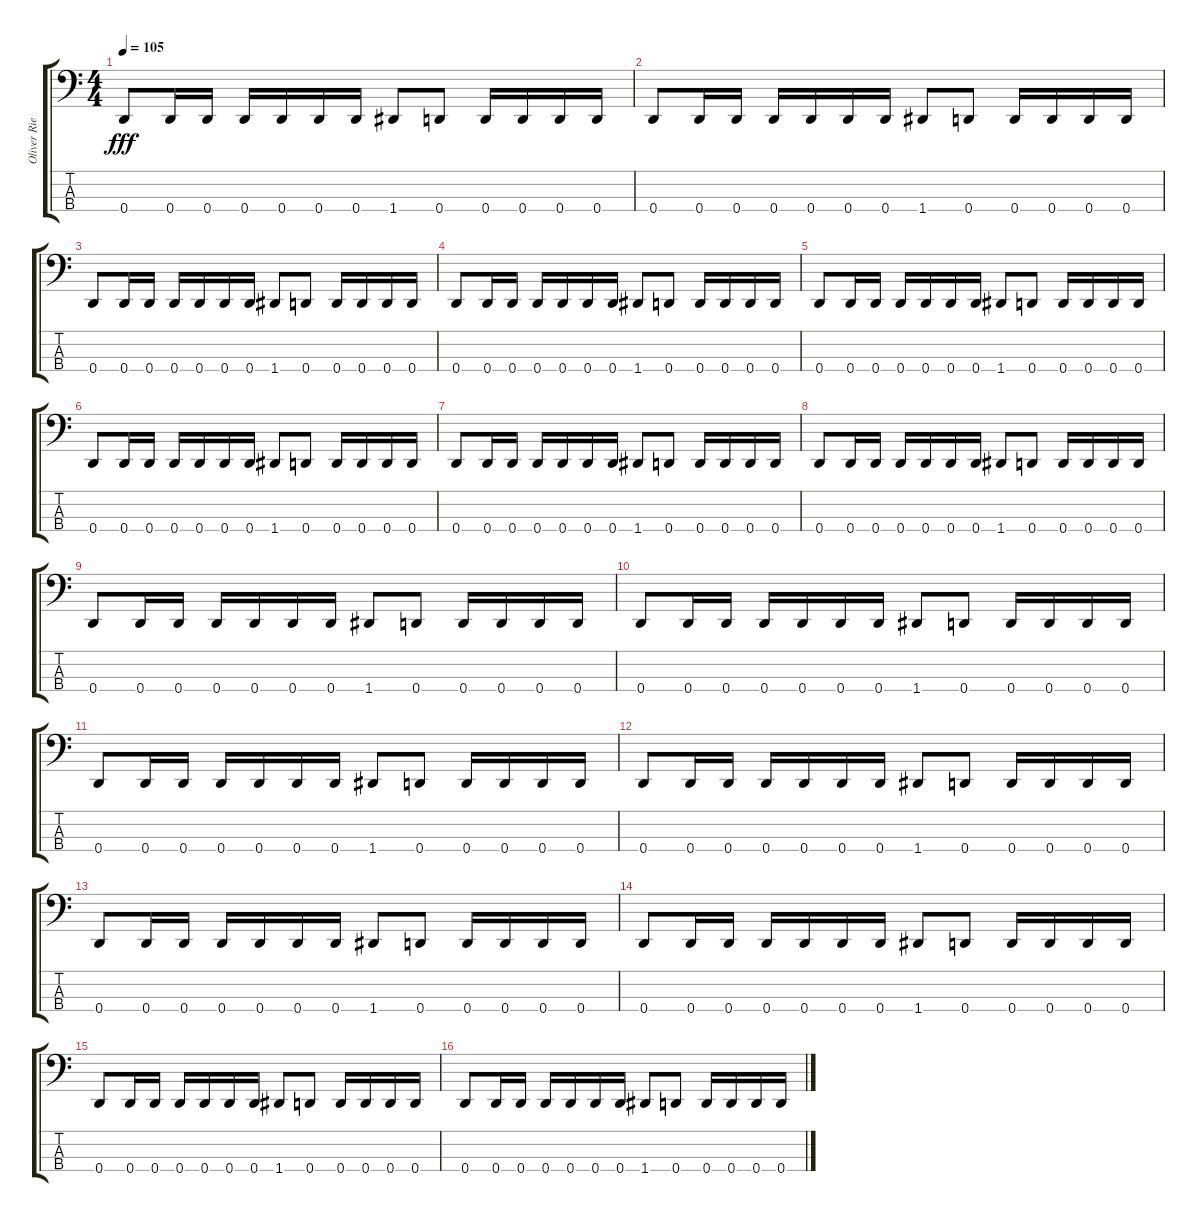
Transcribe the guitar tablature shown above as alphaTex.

\track ("Oliver Riedel" "Oliver Rie") {instrument electricbassfinger}
\staff {score tabs}
\tuning (G2 D2 A1 D1) {hide}
\ts (4 4)
\tempo 105
\clef f4
\ks c
0.4.8{dy fff} 0.4.16 0.4.16 0.4.16 0.4.16 0.4.16 0.4.16 1.4.8 0.4.8 0.4.16 0.4.16 0.4.16 0.4.16 |
0.4.8 0.4.16 0.4.16 0.4.16 0.4.16 0.4.16 0.4.16 1.4.8 0.4.8 0.4.16 0.4.16 0.4.16 0.4.16 |
0.4.8 0.4.16 0.4.16 0.4.16 0.4.16 0.4.16 0.4.16 1.4.8 0.4.8 0.4.16 0.4.16 0.4.16 0.4.16 |
0.4.8 0.4.16 0.4.16 0.4.16 0.4.16 0.4.16 0.4.16 1.4.8 0.4.8 0.4.16 0.4.16 0.4.16 0.4.16 |
0.4.8 0.4.16 0.4.16 0.4.16 0.4.16 0.4.16 0.4.16 1.4.8 0.4.8 0.4.16 0.4.16 0.4.16 0.4.16 |
0.4.8 0.4.16 0.4.16 0.4.16 0.4.16 0.4.16 0.4.16 1.4.8 0.4.8 0.4.16 0.4.16 0.4.16 0.4.16 |
0.4.8 0.4.16 0.4.16 0.4.16 0.4.16 0.4.16 0.4.16 1.4.8 0.4.8 0.4.16 0.4.16 0.4.16 0.4.16 |
0.4.8 0.4.16 0.4.16 0.4.16 0.4.16 0.4.16 0.4.16 1.4.8 0.4.8 0.4.16 0.4.16 0.4.16 0.4.16 |
0.4.8 0.4.16 0.4.16 0.4.16 0.4.16 0.4.16 0.4.16 1.4.8 0.4.8 0.4.16 0.4.16 0.4.16 0.4.16 |
0.4.8 0.4.16 0.4.16 0.4.16 0.4.16 0.4.16 0.4.16 1.4.8 0.4.8 0.4.16 0.4.16 0.4.16 0.4.16 |
0.4.8 0.4.16 0.4.16 0.4.16 0.4.16 0.4.16 0.4.16 1.4.8 0.4.8 0.4.16 0.4.16 0.4.16 0.4.16 |
0.4.8 0.4.16 0.4.16 0.4.16 0.4.16 0.4.16 0.4.16 1.4.8 0.4.8 0.4.16 0.4.16 0.4.16 0.4.16 |
0.4.8 0.4.16 0.4.16 0.4.16 0.4.16 0.4.16 0.4.16 1.4.8 0.4.8 0.4.16 0.4.16 0.4.16 0.4.16 |
0.4.8 0.4.16 0.4.16 0.4.16 0.4.16 0.4.16 0.4.16 1.4.8 0.4.8 0.4.16 0.4.16 0.4.16 0.4.16 |
0.4.8 0.4.16 0.4.16 0.4.16 0.4.16 0.4.16 0.4.16 1.4.8 0.4.8 0.4.16 0.4.16 0.4.16 0.4.16 |
0.4.8 0.4.16 0.4.16 0.4.16 0.4.16 0.4.16 0.4.16 1.4.8 0.4.8 0.4.16 0.4.16 0.4.16 0.4.16
